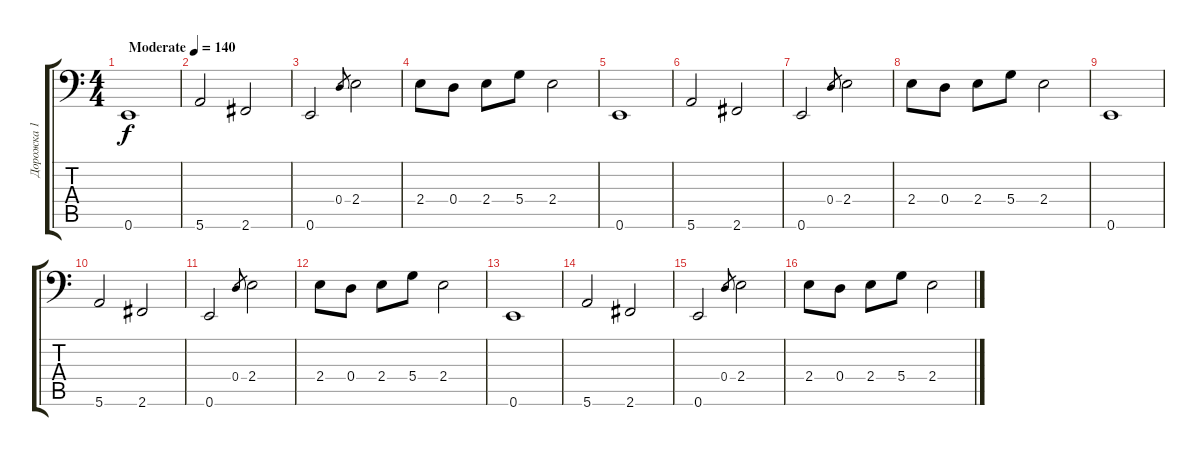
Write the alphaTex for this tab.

\track ("Дорожка 1" "Дорожка 1") {instrument electricbassfinger}
\staff {score tabs}
\tuning (E3 B2 G2 D2 A1 E1) {hide}
\ts (4 4)
\tempo (140 "Moderate")
\clef f4
\ks c
0.6.1{dy f instrument electricbassfinger} |
5.6.2 2.6.2 |
0.6.2 0.4.8{gr} 2.4.2 |
2.4.8 0.4.8 2.4.8 5.4.8 2.4.2 |
0.6.1 |
5.6.2 2.6.2 |
0.6.2 0.4.8{gr} 2.4.2 |
2.4.8 0.4.8 2.4.8 5.4.8 2.4.2 |
0.6.1 |
5.6.2 2.6.2 |
0.6.2 0.4.8{gr} 2.4.2 |
2.4.8 0.4.8 2.4.8 5.4.8 2.4.2 |
0.6.1 |
5.6.2 2.6.2 |
0.6.2 0.4.8{gr} 2.4.2 |
2.4.8 0.4.8 2.4.8 5.4.8 2.4.2
